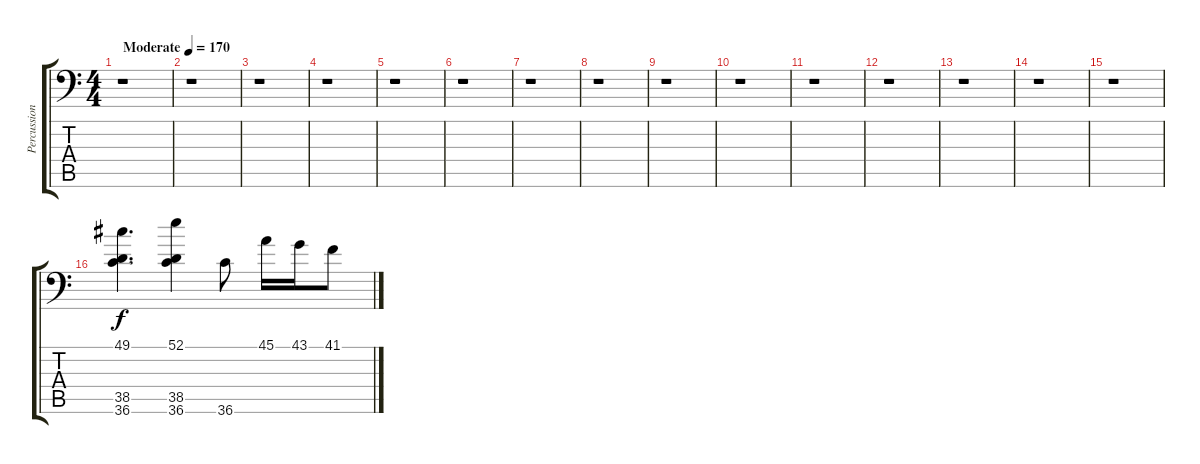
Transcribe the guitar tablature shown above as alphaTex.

\track ("Percussion" "Percussion") {instrument acousticgrandpiano}
\staff {score tabs}
\tuning (C-1 C-1 C-1 C-1 C-1 C-1) {hide}
\ts (4 4)
\tempo (170 "Moderate")
\clef f4
\ks c
r.1{dy f instrument acousticgrandpiano} |
r.1 |
r.1 |
r.1 |
r.1 |
r.1 |
r.1 |
r.1 |
r.1 |
r.1 |
r.1 |
r.1 |
r.1 |
r.1 |
r.1 |
(49.1 38.5 36.6).4{d} (52.1 38.5 36.6).4 36.6.8 45.1.16 43.1.16 41.1.8
